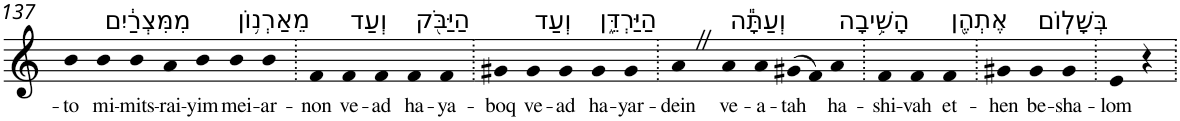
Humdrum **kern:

**kern	**text
*part1	*part1
*staff1	*staff1
*I"Piano	*
*I'Pno	*
!!LO:PB:g=z
*clefG2	*
*k[]	*
=137	=137
!	!LO:LY:b
4b	-to
!LO:TX:a:t=מִמִּצְרַ֔יִם	!
!	!LO:LY:b
4b	mi-
!	!LO:LY:b
4b	-mits-
!	!LO:LY:b
4a	-rai-
!	!LO:LY:b
4b	-yim
!LO:TX:a:t=מֵאַרְנ֥וֹן	!
!	!LO:LY:b
4b	mei-
!	!LO:LY:b
4b	-ar-
=138.	=138.
!	!LO:LY:b
4f	-non
!LO:TX:a:t=וְעַד	!
!	!LO:LY:b
4f	ve-
!	!LO:LY:b
4f	-ad
!LO:TX:a:t=הַיַּבֹּ֖ק	!
!	!LO:LY:b
4f	ha-
!	!LO:LY:b
4f	-ya-
=139.	=139.
!	!LO:LY:b
4g#X	-boq
!LO:TX:a:t=וְעַד	!
!	!LO:LY:b
4g#	ve-
!	!LO:LY:b
4g#	-ad
!LO:TX:a:t=הַיַּרְדֵּ֑ן	!
!	!LO:LY:b
4g#	ha-
!	!LO:LY:b
4g#	-yar-
=140.	=140.
!	!LO:LY:b
4aZ	-dein
!LO:TX:a:t=וְעַתָּ֕ה	!
!	!LO:LY:b
4a	ve-
!	!LO:LY:b
4a	-a-
!	!LO:LY:b
(>8g#X	-tah
8f)	.
!LO:TX:a:t=הָשִׁ֥יבָה	!
!	!LO:LY:b
4a	ha-
=141.	=141.
!	!LO:LY:b
4f	-shi-
!	!LO:LY:b
4f	-vah
!LO:TX:a:t=אֶתְהֶ֖ן	!
!	!LO:LY:b
4f	et-
=142.	=142.
!	!LO:LY:b
4g#X	-hen
!LO:TX:a:t=בְּשָׁלֽוֹם	!
!	!LO:LY:b
4g#	be-
!	!LO:LY:b
4g#	-sha-
=143.	=143.
!	!LO:LY:b
4e	-lom
4r	.
=.	=.
*-	*-
